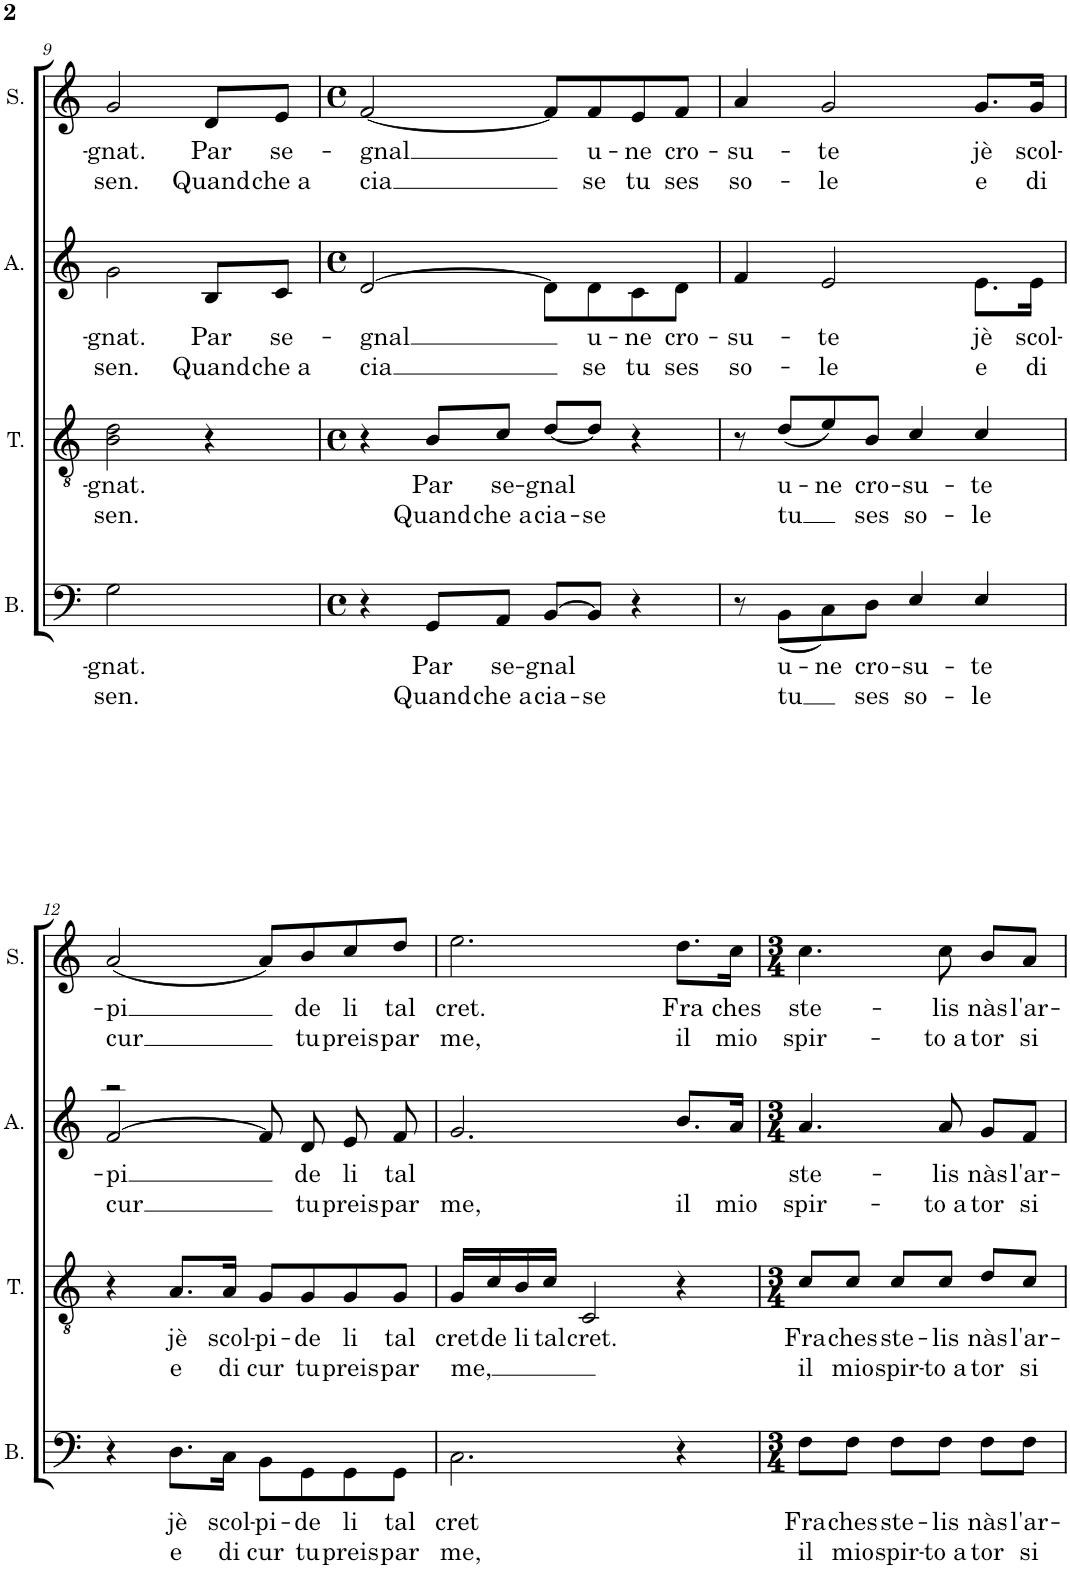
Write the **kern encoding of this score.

**kern	**text	**text	**kern	**text	**text	**kern	**text	**text	**kern	**text	**text
*part4	*part4	*part4	*part3	*part3	*part3	*part2	*part2	*part2	*part1	*part1	*part1
*staff4	*staff4	*staff4	*staff3	*staff3	*staff3	*staff2	*staff2	*staff2	*staff1	*staff1	*staff1
*I"Bass	*	*	*I"Tenor	*	*	*I"Alto	*	*	*I"Soprano	*	*
*I'B.	*	*	*I'T.	*	*	*I'A.	*	*	*I'S.	*	*
!!LO:PB:g=z
*clefF4	*	*	*clefGv2	*	*	*clefG2	*	*	*clefG2	*	*
*k[]	*	*	*k[]	*	*	*k[]	*	*	*k[]	*	*
*M3/4	*	*	*M3/4	*	*	*M3/4	*	*	*M3/4	*	*
=9	=9	=9	=9	=9	=9	=9	=9	=9	=9	=9	=9
*^	*	*	*	*	*	*	*	*	*	*	*
!	!	!LO:LY:b	!LO:LY:b	!	!LO:LY:b	!LO:LY:b	!	!LO:LY:b	!LO:LY:b	!	!LO:LY:b	!LO:LY:b
*	*	*	*	*	*	*	*^	*	*	*	*	*
2ryy	2G\	-gnat.	sen.	2B\ 2d\	-gnat.	sen.	2ryy	2g\	-gnat.	sen.	2g/	-gnat.	sen.
!	!	!	!	!	!	!	!	!	!LO:LY:b	!LO:LY:b	!	!LO:LY:b	!LO:LY:b
4ryy	4ryy	.	.	4r	.	.	8ryy	8B/L	Par	Quand	8d/L	Par	Quand
!	!	!	!	!	!	!	!	!	!LO:LY:b	!LO:LY:b	!	!LO:LY:b	!LO:LY:b
.	.	.	.	.	.	.	8ryy	8c/J	se-	che a	8e/J	se-	che a
=10	=10	=10	=10	=10	=10	=10	=10	=10	=10	=10	=10	=10	=10
*M4/4	*	*	*	*M4/4	*	*	*M4/4	*	*	*	*M4/4	*	*
*met(c)	*	*	*	*met(c)	*	*	*met(c)	*	*	*	*met(c)	*	*
!	!	!	!	!	!	!	!	!	!LO:LY:b	!LO:LY:b	!	!LO:LY:b	!LO:LY:b
4r	4ryy	.	.	4r	.	.	2ryy	[2d/	-gnal	cia	[2f/	-gnal	cia
!	!	!LO:LY:b	!LO:LY:b	!	!LO:LY:b	!LO:LY:b	!	!	!	!	!	!	!
8ryy	8GG/L	Par	Quand	8B/L	Par	Quand	.	.	.	.	.	.	.
!	!	!LO:LY:b	!LO:LY:b	!	!LO:LY:b	!LO:LY:b	!	!	!	!	!	!	!
8ryy	8AA/J	se-	che a	8c/J	se-	che a	.	.	.	.	.	.	.
!	!	!LO:LY:b	!LO:LY:b	!	!LO:LY:b	!LO:LY:b	!	!	!	!	!	!	!
8ryy	[8BB/L	-gnal	cia-	[8d/L	-gnal	cia-	8ryy	8d\L]	.	.	8f/L]	.	.
!	!	!	!LO:LY:b	!	!	!LO:LY:b	!	!	!LO:LY:b	!LO:LY:b	!	!LO:LY:b	!LO:LY:b
8ryy	8BB/J]	.	-se	8d/J]	.	-se	8ryy	8d\	u-	se	8f/	u-	se
!	!	!	!	!	!	!	!	!	!LO:LY:b	!LO:LY:b	!	!LO:LY:b	!LO:LY:b
4r	4ryy	.	.	4r	.	.	8ryy	8c\	-ne	tu	8e/	-ne	tu
!	!	!	!	!	!	!	!	!	!LO:LY:b	!LO:LY:b	!	!LO:LY:b	!LO:LY:b
.	.	.	.	.	.	.	8ryy	8d\J	cro-	ses	8f/J	cro-	ses
=11	=11	=11	=11	=11	=11	=11	=11	=11	=11	=11	=11	=11	=11
!	!	!	!	!	!	!	!	!	!LO:LY:b	!LO:LY:b	!	!LO:LY:b	!LO:LY:b
8r	8ryy	.	.	8r	.	.	4ryy	4f/	-su-	so-	4a/	-su-	so-
!	!	!LO:LY:b	!LO:LY:b	!	!LO:LY:b	!LO:LY:b	!	!	!	!	!	!	!
8ryy	(8BB\L	u-	tu	(8d/L	u-	tu	.	.	.	.	.	.	.
!	!	!LO:LY:b	!	!	!LO:LY:b	!	!	!	!LO:LY:b	!LO:LY:b	!	!LO:LY:b	!LO:LY:b
8ryy	8C\)	-ne	.	8e/)	-ne	.	2ryy	2e/	-te	-le	2g/	-te	-le
!	!	!LO:LY:b	!LO:LY:b	!	!LO:LY:b	!LO:LY:b	!	!	!	!	!	!	!
8ryy	8D\J	cro-	ses	8B/J	cro-	ses	.	.	.	.	.	.	.
!	!	!LO:LY:b	!LO:LY:b	!	!LO:LY:b	!LO:LY:b	!	!	!	!	!	!	!
4ryy	4E/	-su-	so-	4c/	-su-	so-	.	.	.	.	.	.	.
!	!	!LO:LY:b	!LO:LY:b	!	!LO:LY:b	!LO:LY:b	!	!	!LO:LY:b	!LO:LY:b	!	!LO:LY:b	!LO:LY:b
4ryy	4E/	-te	-le	4c/	-te	-le	8.ryy	8.e\L	jè	e	8.g/L	jè	e
!	!	!	!	!	!	!	!	!	!LO:LY:b	!LO:LY:b	!	!LO:LY:b	!LO:LY:b
.	.	.	.	.	.	.	16ryy	16e\Jk	scol-	di	16g/Jk	scol-	di
!!LO:LB:g=z
=12	=12	=12	=12	=12	=12	=12	=12	=12	=12	=12	=12	=12	=12
!	!	!	!	!	!	!	!	!	!LO:LY:b	!LO:LY:b	!	!LO:LY:b	!LO:LY:b
4r	4ryy	.	.	4r	.	.	2r	[2f/	-pi	cur	(2a/	-pi	cur
!	!	!LO:LY:b	!LO:LY:b	!	!LO:LY:b	!LO:LY:b	!	!	!	!	!	!	!
8.ryy	8.D\L	jè	e	8.A/L	jè	e	.	.	.	.	.	.	.
!	!	!LO:LY:b	!LO:LY:b	!	!LO:LY:b	!LO:LY:b	!	!	!	!	!	!	!
16ryy	16C\Jk	scol-	di	16A/Jk	scol-	di	.	.	.	.	.	.	.
!	!	!LO:LY:b	!LO:LY:b	!	!LO:LY:b	!LO:LY:b	!	!	!	!	!	!	!
8ryy	8BB\L	-pi-	cur	8G/L	-pi-	cur	8ryy	8f/]	.	.	8a/L)	.	.
!	!	!LO:LY:b	!LO:LY:b	!	!LO:LY:b	!LO:LY:b	!	!	!LO:LY:b	!LO:LY:b	!	!LO:LY:b	!LO:LY:b
8ryy	8GG\	-de	tu	8G/	-de	tu	8ryy	8d/	de	tu	8b/	de	tu
!	!	!LO:LY:b	!LO:LY:b	!	!LO:LY:b	!LO:LY:b	!	!	!LO:LY:b	!LO:LY:b	!	!LO:LY:b	!LO:LY:b
8ryy	8GG\	li	preis	8G/	li	preis	8ryy	8e/	li	preis	8cc/	li	preis
!	!	!LO:LY:b	!LO:LY:b	!	!LO:LY:b	!LO:LY:b	!	!	!LO:LY:b	!LO:LY:b	!	!LO:LY:b	!LO:LY:b
8ryy	8GG\J	tal	par	8G/J	tal	par	8ryy	8f/	tal	par	8dd/J	tal	par
=13	=13	=13	=13	=13	=13	=13	=13	=13	=13	=13	=13	=13	=13
!	!	!LO:LY:b	!LO:LY:b	!	!LO:LY:b	!LO:LY:b	!	!	!	!LO:LY:b	!	!LO:LY:b	!LO:LY:b
16ryy	2.C\	cret	me,	16G/LL	cret	me,	2.ryy	2.g/	.	me,	2.ee\	cret.	me,
!	!	!	!	!	!LO:LY:b	!	!	!	!	!	!	!	!
16ryy	.	.	.	16c/	de	.	.	.	.	.	.	.	.
!	!	!	!	!	!LO:LY:b	!	!	!	!	!	!	!	!
16ryy	.	.	.	16B/	li	.	.	.	.	.	.	.	.
!	!	!	!	!	!LO:LY:b	!	!	!	!	!	!	!	!
16ryy	.	.	.	16c/JJ	tal	.	.	.	.	.	.	.	.
!	!	!	!	!	!LO:LY:b	!	!	!	!	!	!	!	!
2ryy	.	.	.	2C/	cret.	.	.	.	.	.	.	.	.
!	!	!	!	!	!	!	!	!	!	!LO:LY:b	!	!LO:LY:b	!LO:LY:b
4r	4ryy	.	.	4r	.	.	8.ryy	8.b/L	.	il	8.dd\L	Fra	il
!	!	!	!	!	!	!	!	!	!	!LO:LY:b	!	!LO:LY:b	!LO:LY:b
.	.	.	.	.	.	.	16ryy	16a/Jk	.	mio	16cc\Jk	ches	mio
=14	=14	=14	=14	=14	=14	=14	=14	=14	=14	=14	=14	=14	=14
*M3/4	*	*	*	*M3/4	*	*	*M3/4	*	*	*	*M3/4	*	*
!	!	!LO:LY:b	!LO:LY:b	!	!LO:LY:b	!LO:LY:b	!	!	!LO:LY:b	!LO:LY:b	!	!LO:LY:b	!LO:LY:b
8ryy	8F\L	Fra	il	8c/L	Fra	il	4.ryy	4.a/	ste-	spir-	4.cc\	ste-	spir-
!	!	!LO:LY:b	!LO:LY:b	!	!LO:LY:b	!LO:LY:b	!	!	!	!	!	!	!
8ryy	8F\J	ches	mio	8c/J	ches	mio	.	.	.	.	.	.	.
!	!	!LO:LY:b	!LO:LY:b	!	!LO:LY:b	!LO:LY:b	!	!	!	!	!	!	!
8ryy	8F\L	ste-	spir-	8c/L	ste-	spir-	.	.	.	.	.	.	.
!	!	!LO:LY:b	!LO:LY:b	!	!LO:LY:b	!LO:LY:b	!	!	!LO:LY:b	!LO:LY:b	!	!LO:LY:b	!LO:LY:b
8ryy	8F\J	-lis	-to a	8c/J	-lis	-to a	8ryy	8a/	-lis	-to a	8cc\	-lis	-to a
!	!	!LO:LY:b	!LO:LY:b	!	!LO:LY:b	!LO:LY:b	!	!	!LO:LY:b	!LO:LY:b	!	!LO:LY:b	!LO:LY:b
8ryy	8F\L	nàs	tor	8d/L	nàs	tor	8ryy	8g/L	nàs	tor	8b/L	nàs	tor
!	!	!LO:LY:b	!LO:LY:b	!	!LO:LY:b	!LO:LY:b	!	!	!LO:LY:b	!LO:LY:b	!	!LO:LY:b	!LO:LY:b
8ryy	8F\J	l'ar-	si	8c/J	l'ar-	si	8ryy	8f/J	l'ar-	si	8a/J	l'ar-	si
*v	*v	*	*	*	*	*	*v	*v	*	*	*	*	*
=	=	=	=	=	=	=	=	=	=	=	=
*-	*-	*-	*-	*-	*-	*-	*-	*-	*-	*-	*-
